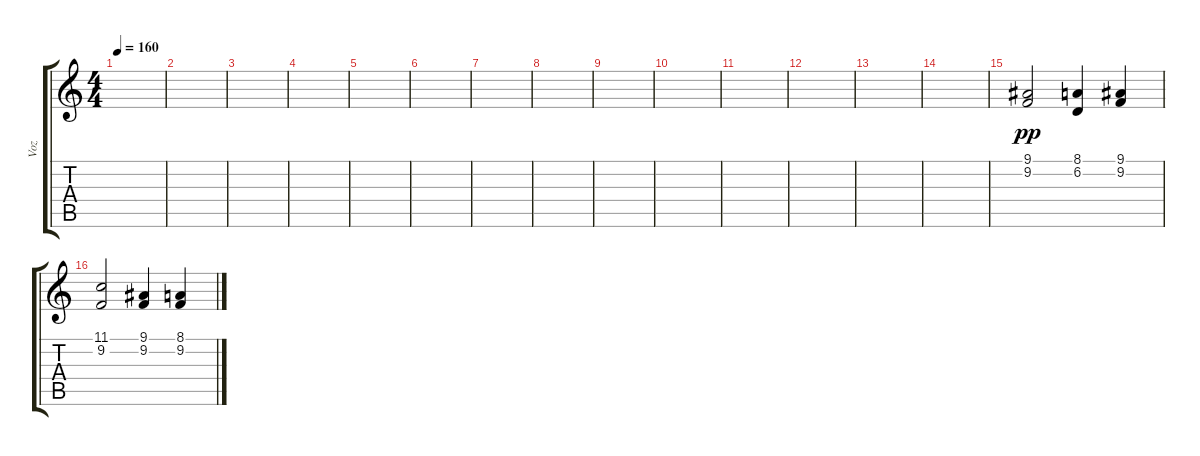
\track ("Voz" "Voz") {instrument lead2sawtooth}
\staff {score tabs}
\tuning (Db4 Ab3 E3 B2 Gb2 Db2) {hide}
\ts (4 4)
\tempo 160
\clef g2
\ks c
|
|
|
|
|
|
|
|
|
|
|
|
|
|
(9.1 9.2).2{dy pp} (8.1 6.2).4 (9.1 9.2).4 |
(11.1 9.2).2 (9.1 9.2).4 (8.1 9.2).4
